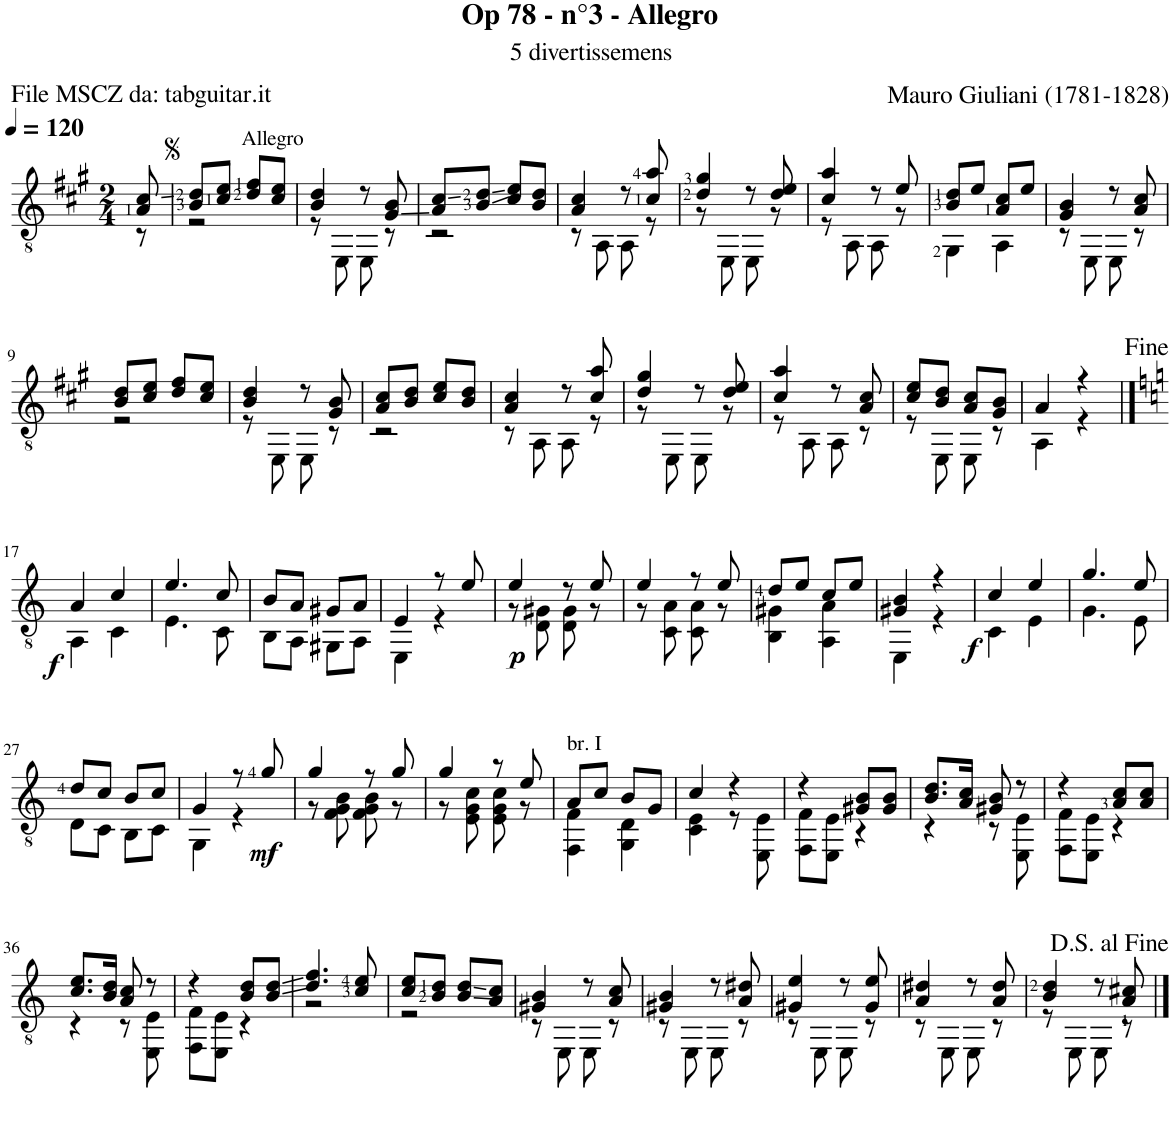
**kern	**dynam
*part1	*part1
*staff1	*staff1
*I"Guitar	*
*I'Guit.	*
*clefGv2	*
*k[f#c#g#]	*
*M2/4	*
*MM120	*
=	=
*^	*
8A/ 8c#/	8r	.
=1	=1	=1
!LO:TX:a:t=Allegro	!	!
8B/ 8d/L	2r	.
8c#/ 8e/J	.	.
8d/ 8f#/L	.	.
8c#/ 8e/J	.	.
=2	=2	=2
4B/ 4d/	8r	.
.	8EE\	.
8r	8EE\	.
8G#/ 8B/	8r	.
=3	=3	=3
8A/ 8c#/L	2r	.
8B/ 8d/J	.	.
8c#/ 8e/L	.	.
8B/ 8d/J	.	.
=4	=4	=4
4A/ 4c#/	8r	.
.	8AA\	.
8r	8AA\	.
8c#/ 8a/	8r	.
=5	=5	=5
4d/ 4g#/	8r	.
.	8EE\	.
8r	8EE\	.
8d/ 8e/	8r	.
=6	=6	=6
4c#/ 4a/	8r	.
.	8AA\	.
8r	8AA\	.
8e/	8r	.
=7	=7	=7
8B/ 8d/L	4GG#\	.
8e/J	.	.
8A/ 8c#/L	4AA\	.
8e/J	.	.
=8	=8	=8
4G#/ 4B/	8r	.
.	8EE\	.
8r	8EE\	.
8A/ 8c#/	8r	.
!!LO:LB:g=z	!!
=9	=9	=9
8B/ 8d/L	2r	.
8c#/ 8e/J	.	.
8d/ 8f#/L	.	.
8c#/ 8e/J	.	.
=10	=10	=10
4B/ 4d/	8r	.
.	8EE\	.
8r	8EE\	.
8G#/ 8B/	8r	.
=11	=11	=11
8A/ 8c#/L	2r	.
8B/ 8d/J	.	.
8c#/ 8e/L	.	.
8B/ 8d/J	.	.
=12	=12	=12
4A/ 4c#/	8r	.
.	8AA\	.
8r	8AA\	.
8c#/ 8a/	8r	.
=13	=13	=13
4d/ 4g#/	8r	.
.	8EE\	.
8r	8EE\	.
8d/ 8e/	8r	.
=14	=14	=14
4c#/ 4a/	8r	.
.	8AA\	.
8r	8AA\	.
8A/ 8c#/	8r	.
=15	=15	=15
8c#/ 8e/L	8r	.
8B/ 8d/J	8EE\	.
8A/ 8c#/L	8EE\	.
8G#/ 8B/J	8r	.
=16	=16	=16
4A/	4AA\	.
4r	4r	.
!!LO:LB:g=z	!!
==17	==17	==17
*k[]	*	*
!	!	!LO:DY:b
4A/	4AA\	f
4c/	4C\	.
=18	=18	=18
4.e/	4.E\	.
8c/	8C\	.
=19	=19	=19
8B/L	8BB\L	.
8A/J	8AA\J	.
8G#X/L	8GG#X\L	.
8A/J	8AA\J	.
=20	=20	=20
4E/	4EE\	.
8r	4r	.
8e/	.	.
=21	=21	=21
!	!	!LO:DY:b
4e/	8r	p
.	8D\ 8G#X\	.
8r	8D\ 8G#\	.
8e/	8r	.
=22	=22	=22
4e/	8r	.
.	8C\ 8A\	.
8r	8C\ 8A\	.
8e/	8r	.
=23	=23	=23
8d/L	4BB\ 4G#X\	.
8e/J	.	.
8c/L	4AA\ 4A\	.
8e/J	.	.
=24	=24	=24
4G#X/ 4B/	4EE\	.
!	!	!LO:DY:b
4r	4r	f
=25	=25	=25
4c/	4C\	.
4e/	4E\	.
=26	=26	=26
4.g/	4.G\	.
8e/	8E\	.
!!LO:LB:g=z	!!
=27	=27	=27
8d/L	8D\L	.
8c/J	8C\J	.
8B/L	8BB\L	.
8c/J	8C\J	.
=28	=28	=28
4G/	4GG\	.
8r	4r	.
!	!	!LO:DY:b
8g/	.	mf
=29	=29	=29
4g/	8r	.
.	8F\ 8G\ 8B\	.
8r	8F\ 8G\ 8B\	.
8g/	8r	.
=30	=30	=30
4g/	8r	.
.	8E\ 8G\ 8c\	.
8r	8E\ 8G\ 8c\	.
8e/	8r	.
=31	=31	=31
!LO:TX:a:t=br. I	!	!
8A/L	4FF\ 4F\	.
8c/J	.	.
8B/L	4GG\ 4D\	.
8G/J	.	.
=32	=32	=32
4c/	4C\ 4E\	.
4r	8r	.
.	8EE\ 8E\	.
=33	=33	=33
4r	8FF\ 8F\L	.
.	8EE\ 8E\J	.
8G#X/ 8B/L	4r	.
8G#/ 8B/J	.	.
=34	=34	=34
8.B/ 8.d/L	4r	.
16A/ 16c/Jk	.	.
8G#X/ 8B/	8r	.
8r	8EE\ 8E\	.
=35	=35	=35
4r	8FF\ 8F\L	.
.	8EE\ 8E\J	.
8A/ 8c/L	4r	.
8A/ 8c/J	.	.
!!LO:LB:g=z	!!
=36	=36	=36
8.c/ 8.e/L	4r	.
16B/ 16d/Jk	.	.
8A/ 8c/	8r	.
8r	8EE\ 8E\	.
=37	=37	=37
4r	8FF\ 8F\L	.
.	8EE\ 8E\J	.
8B/ 8d/L	4r	.
8B/ 8d/J	.	.
=38	=38	=38
4.d/ 4.f/	2r	.
8c/ 8e/	.	.
=39	=39	=39
8c/ 8e/L	2r	.
8B/ 8d/J	.	.
8B/ 8d/L	.	.
8A/ 8c/J	.	.
=40	=40	=40
4G#X/ 4B/	8r	.
.	8EE\	.
8r	8EE\	.
8A/ 8c/	8r	.
=41	=41	=41
4G#X/ 4B/	8r	.
.	8EE\	.
8r	8EE\	.
8A/ 8d#X/	8r	.
=42	=42	=42
4G#X/ 4e/	8r	.
.	8EE\	.
8r	8EE\	.
8G#/ 8e/	8r	.
=43	=43	=43
4A/ 4d#X/	8r	.
.	8EE\	.
8r	8EE\	.
8A/ 8d#/	8r	.
=44	=44	=44
4B/ 4d/	8r	.
.	8EE\	.
8r	8EE\	.
8A/ 8c#X/	8r	.
*v	*v	*
==	==
*-	*-
